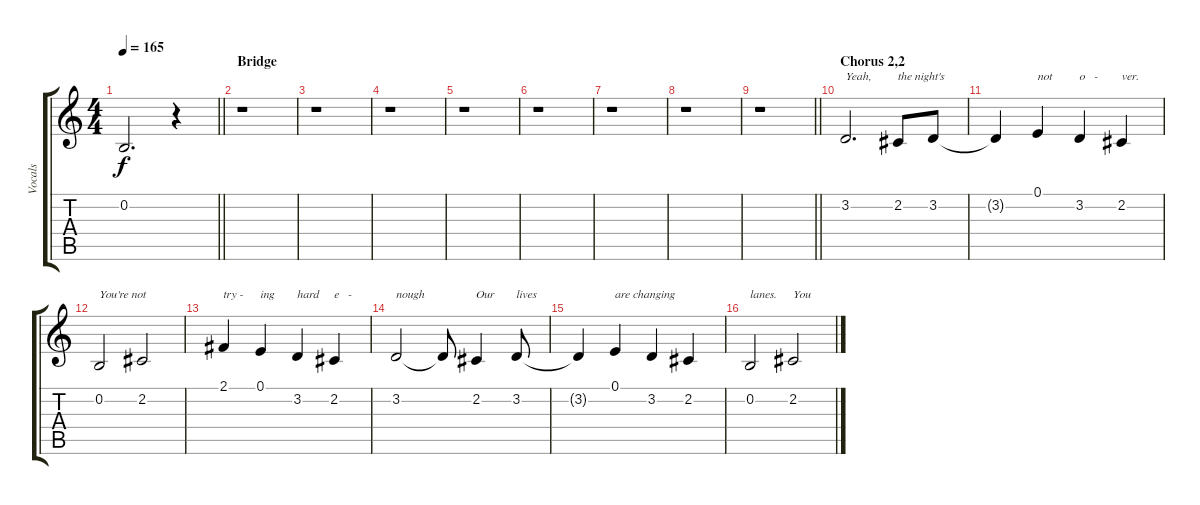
\track ("Vocals" "Vocals") {instrument altosax}
\staff {score tabs}
\tuning (E4 B3 G3 D3 A2 E2) {hide}
\ts (4 4)
\tempo 165
\clef g2
\barLineRight lightlight
\ks c
0.2{t}.2{d dy f} r.4 |
\section ("" "Bridge")
r.1 |
r.1 |
r.1 |
r.1 |
r.1 |
r.1 |
r.1 |
\barLineRight lightlight
r.1 |
\section ("" "Chorus 2,2")
3.2.2{d txt "Yeah,"} 2.2.8{txt "the night's"} 3.2.8 |
3.2{t}.4 0.1.4{txt "not"} 3.2.4{txt "o   -"} 2.2.4{txt "ver."} |
0.2.2{txt "You're not"} 2.2.2 |
2.1.4{txt "try -"} 0.1.4{txt "ing"} 3.2.4{txt "hard"} 2.2.4{txt "e   -"} |
3.2.2{txt "nough"} 3.2{t}.8 2.2.4{txt "Our"} 3.2.8{txt "lives"} |
3.2{t}.4 0.1.4{txt "are changing"} 3.2.4 2.2.4 |
0.2.2{txt "lanes."} 2.2.2{txt "You"}
